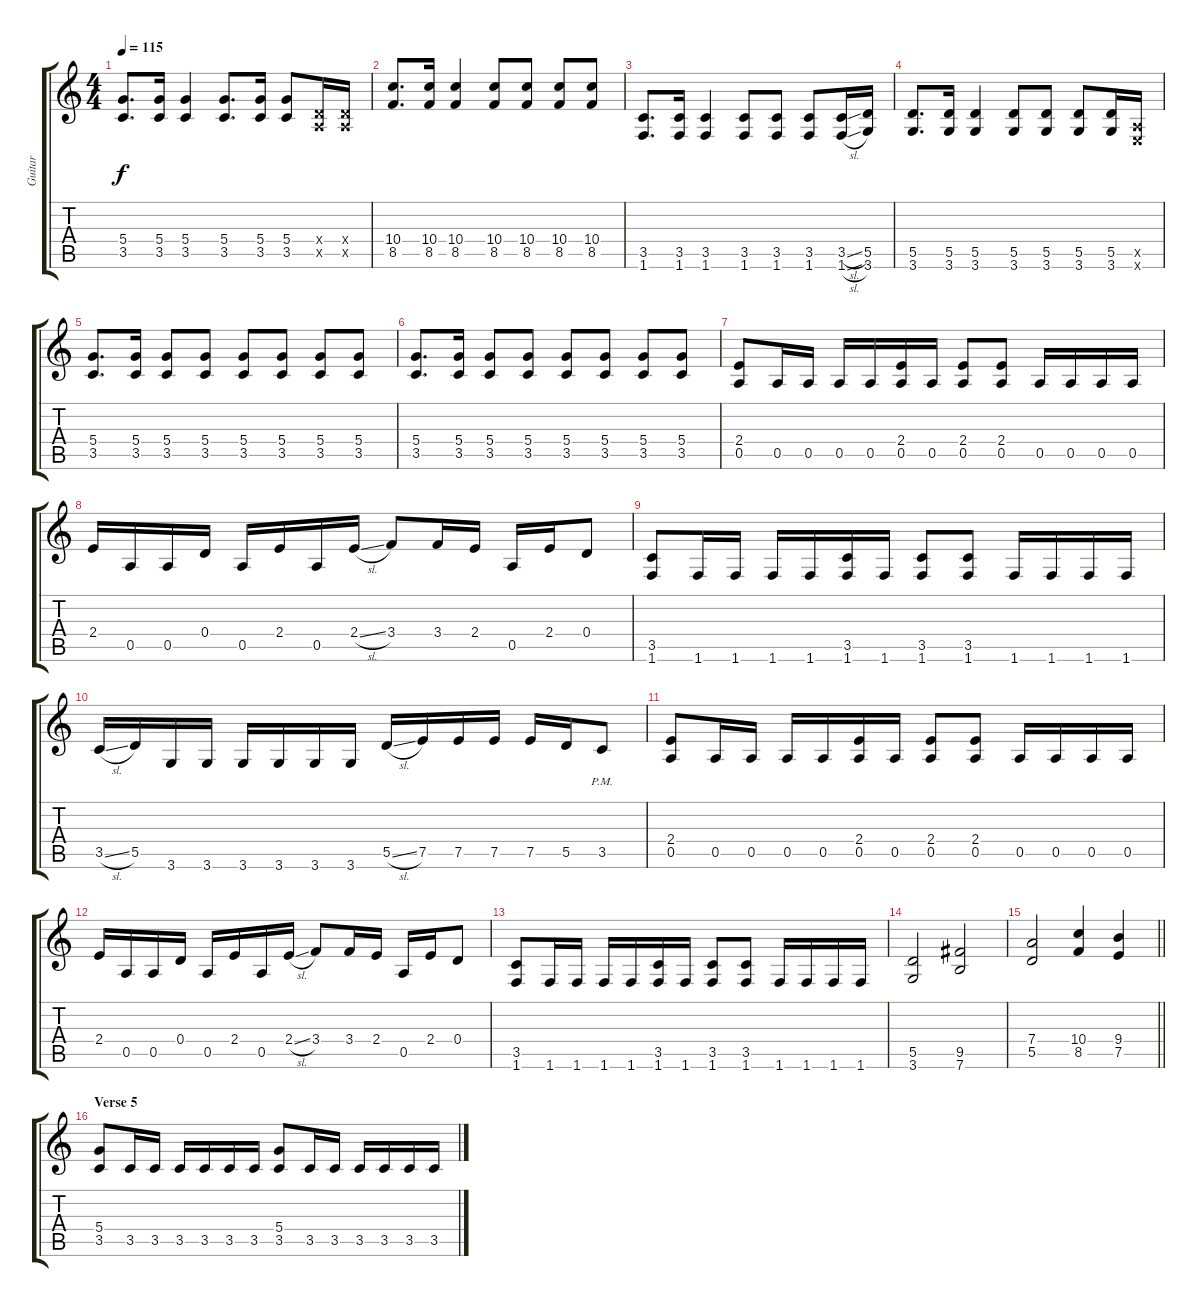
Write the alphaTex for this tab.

\track ("Guitar" "Guitar") {instrument acousticguitarsteel}
\staff {score tabs}
\tuning (E4 B3 G3 D3 A2 E2) {hide}
\ts (4 4)
\tempo 115
\clef g2
\ks c
(5.4 3.5).8{d dy f} (5.4 3.5).16 (5.4 3.5).4 (5.4 3.5).8{d} (5.4 3.5).16 (5.4 3.5).8 (0.4{x} 0.5{x}).16 (0.4{x} 0.5{x}).16 |
(10.4 8.5).8{d} (10.4 8.5).16 (10.4 8.5).4 (10.4 8.5).8 (10.4 8.5).8 (10.4 8.5).8 (10.4 8.5).8 |
(3.5 1.6).8{d} (3.5 1.6).16 (3.5 1.6).4 (3.5 1.6).8 (3.5 1.6).8 (3.5 1.6).8 (3.5{sl} 1.6{sl}).16 (5.5 3.6).16 |
(5.5 3.6).8{d} (5.5 3.6).16 (5.5 3.6).4 (5.5 3.6).8 (5.5 3.6).8 (5.5 3.6).8 (5.5 3.6).16 (0.5{x} 0.6{x}).16 |
(5.4 3.5).8{d} (5.4 3.5).16 (5.4 3.5).8 (5.4 3.5).8 (5.4 3.5).8 (5.4 3.5).8 (5.4 3.5).8 (5.4 3.5).8 |
(5.4 3.5).8{d} (5.4 3.5).16 (5.4 3.5).8 (5.4 3.5).8 (5.4 3.5).8 (5.4 3.5).8 (5.4 3.5).8 (5.4 3.5).8 |
(2.4 0.5).8 0.5.16 0.5.16 0.5.16 0.5.16 (2.4 0.5).16 0.5.16 (2.4 0.5).8 (2.4 0.5).8 0.5.16 0.5.16 0.5.16 0.5.16 |
2.4.16 0.5.16 0.5.16 0.4.16 0.5.16 2.4.16 0.5.16 2.4{sl}.16 3.4.8 3.4.16 2.4.16 0.5.16 2.4.16 0.4.8 |
(3.5 1.6).8 1.6.16 1.6.16 1.6.16 1.6.16 (3.5 1.6).16 1.6.16 (3.5 1.6).8 (3.5 1.6).8 1.6.16 1.6.16 1.6.16 1.6.16 |
3.5{sl}.16 5.5.16 3.6.16 3.6.16 3.6.16 3.6.16 3.6.16 3.6.16 5.5{sl}.16 7.5.16 7.5.16 7.5.16 7.5.16 5.5.16 3.5{pm}.8 |
(2.4 0.5).8 0.5.16 0.5.16 0.5.16 0.5.16 (2.4 0.5).16 0.5.16 (2.4 0.5).8 (2.4 0.5).8 0.5.16 0.5.16 0.5.16 0.5.16 |
2.4.16 0.5.16 0.5.16 0.4.16 0.5.16 2.4.16 0.5.16 2.4{sl}.16 3.4.8 3.4.16 2.4.16 0.5.16 2.4.16 0.4.8 |
(3.5 1.6).8 1.6.16 1.6.16 1.6.16 1.6.16 (3.5 1.6).16 1.6.16 (3.5 1.6).8 (3.5 1.6).8 1.6.16 1.6.16 1.6.16 1.6.16 |
(5.5 3.6).2 (9.5 7.6).2 |
\barLineRight lightlight
(7.4 5.5).2 (10.4 8.5).4 (9.4 7.5).4 |
\section ("" "Verse 5")
(5.4 3.5).8 3.5.16 3.5.16 3.5.16 3.5.16 3.5.16 3.5.16 (5.4 3.5).8 3.5.16 3.5.16 3.5.16 3.5.16 3.5.16 3.5.16
